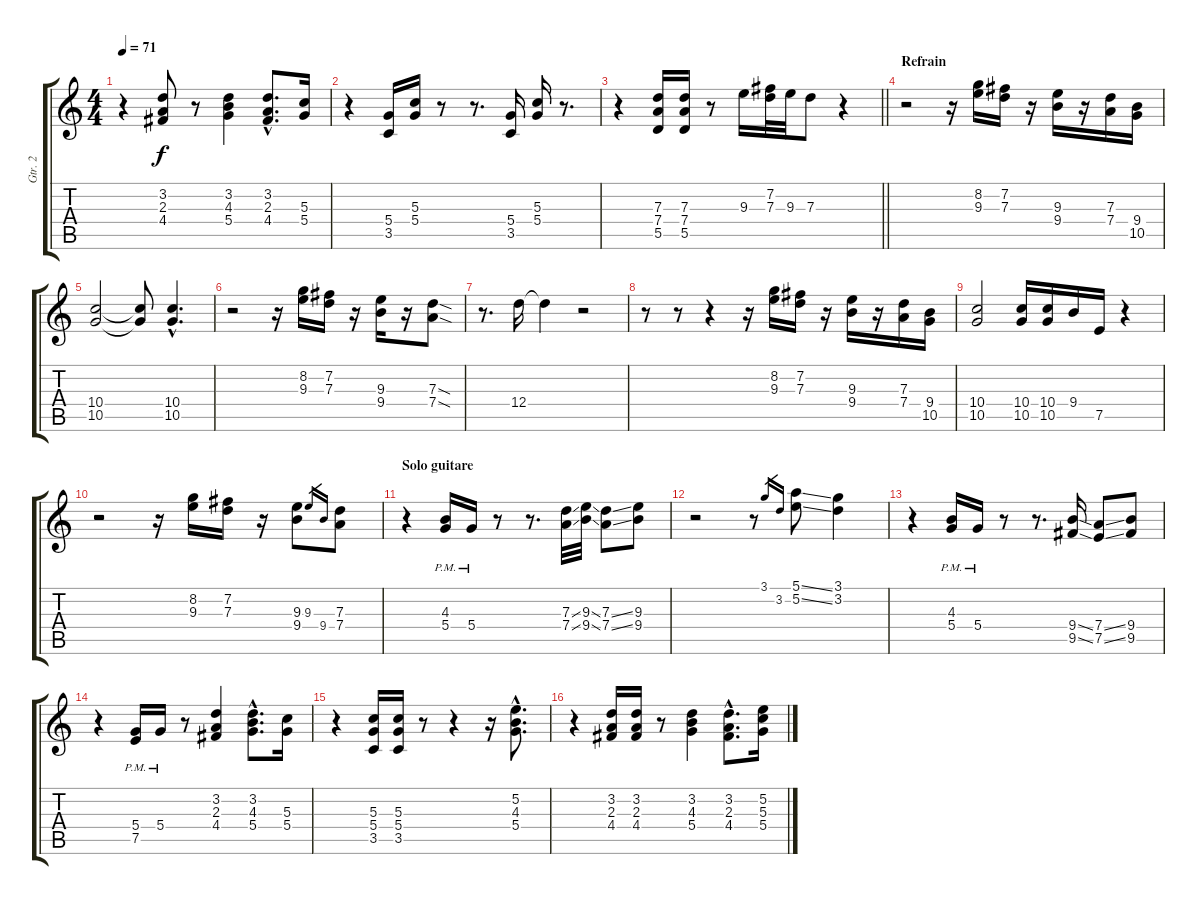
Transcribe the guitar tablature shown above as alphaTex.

\track ("Gtr. 2" "Gtr. 2") {instrument electricguitarclean}
\staff {score tabs}
\tuning (E4 B3 G3 D3 A2 E2) {hide}
\ts (4 4)
\tempo 71
\clef g2
\ks c
r.4{dy f} (3.2 2.3 4.4).8 r.8 (3.2 4.3 5.4).4 (3.2{hac} 2.3{hac} 4.4{hac}).8{d} (5.3 5.4).16 |
r.4 (5.4 3.5).16 (5.3 5.4).16 r.8 r.8{d} (5.4 3.5).16 (5.3 5.4).16 r.8{d} |
\barLineRight lightlight
r.4 (7.3 7.4 5.5).16 (7.3 7.4 5.5).16 r.8 9.3.16 (7.2 7.3).32 9.3.32 7.3.8 r.4 |
\section ("" "Refrain")
r.2 r.16 (8.2 9.3).16 (7.2 7.3).16 r.16 (9.3 9.4).16 r.16 (7.3 7.4).16 (9.4 10.5).16 |
(10.4 10.5).2 (10.4{t} 10.5{t}).8 (10.4{hac} 10.5{hac}).4{d} |
r.2 r.16 (8.2 9.3).16 (7.2 7.3).16 r.16 (9.3 9.4).16 r.16 (7.3{sod} 7.4{sod}).8 |
r.8{d} 12.4.16 12.4{t}.4 r.2 |
r.8 r.8 r.4 r.16 (8.2 9.3).16 (7.2 7.3).16 r.16 (9.3 9.4).16 r.16 (7.3 7.4).16 (9.4 10.5).16 |
(10.4 10.5).2 (10.4 10.5).16 (10.4 10.5).16 9.4.16 7.5.16 r.4 |
r.2 r.16 (8.2 9.3).16 (7.2 7.3).16 r.16 (9.3 9.4).8 9.3.16{gr} 9.4.16{gr} (7.3 7.4).8 |
\section ("" "Solo guitare")
r.4 (4.3{pm} 5.4).16{instrument electricguitarmuted} 5.4{pm}.16 r.8 r.8{d} (7.3{ss} 7.4{ss}).32{instrument electricguitarclean} (9.3{ss} 9.4{ss}).32 (7.3{ss} 7.4{ss}).8 (9.3 9.4).8 |
r.2 r.8 3.1.16{gr} 3.2.16{gr} (5.1{ss} 5.2{ss}).8 (3.1 3.2).4 |
r.4 (4.3{pm} 5.4).16{instrument electricguitarmuted} 5.4{pm}.16 r.8 r.8{d} (9.4{ss} 9.5{ss}).16{instrument electricguitarclean} (7.4{ss} 7.5{ss}).8 (9.4 9.5).8 |
r.4 (5.4{pm} 7.5).16{instrument electricguitarmuted} 5.4{pm}.16 r.8 (3.2 2.3 4.4).4{instrument electricguitarclean} (3.2{hac} 4.3{hac} 5.4{hac}).8{d} (5.3 5.4).16 |
r.4 (5.3 5.4 3.5).16 (5.3 5.4 3.5).16 r.8 r.4 r.16 (5.2{hac} 4.3{hac} 5.4{hac}).8{d} |
r.4 (3.2 2.3 4.4).16 (3.2 2.3 4.4).16 r.8 (3.2 4.3 5.4).4 (3.2{hac} 2.3{hac} 4.4{hac}).8{d} (5.2 5.3 5.4).16
